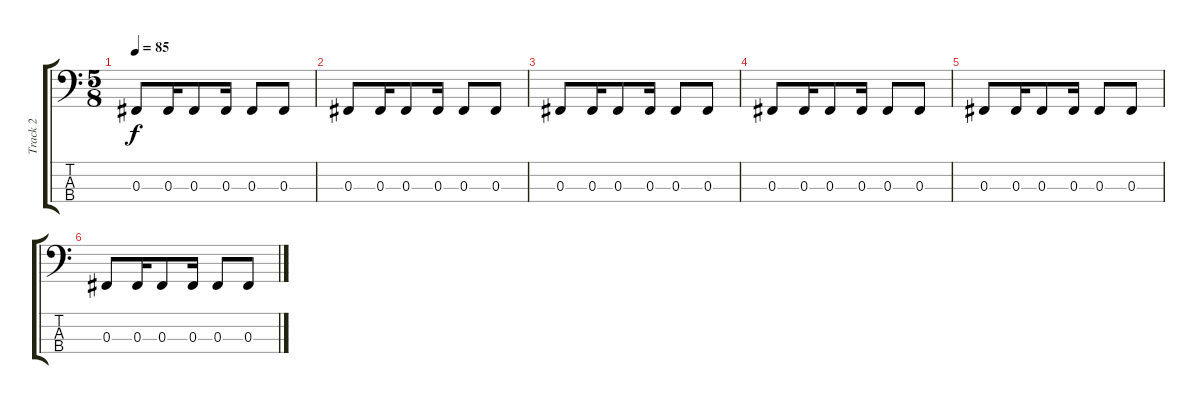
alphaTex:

\track ("Track 2" "Track 2") {instrument electricbassfinger}
\staff {score tabs}
\tuning (E2 B1 Gb1 Db1) {hide}
\ts (5 8)
\tempo 85
\clef f4
\ks c
0.3.8{dy f} 0.3.16 0.3.8 0.3.16 0.3.8 0.3.8 |
0.3.8 0.3.16 0.3.8 0.3.16 0.3.8 0.3.8 |
0.3.8 0.3.16 0.3.8 0.3.16 0.3.8 0.3.8 |
0.3.8 0.3.16 0.3.8 0.3.16 0.3.8 0.3.8 |
0.3.8 0.3.16 0.3.8 0.3.16 0.3.8 0.3.8 |
0.3.8 0.3.16 0.3.8 0.3.16 0.3.8 0.3.8
